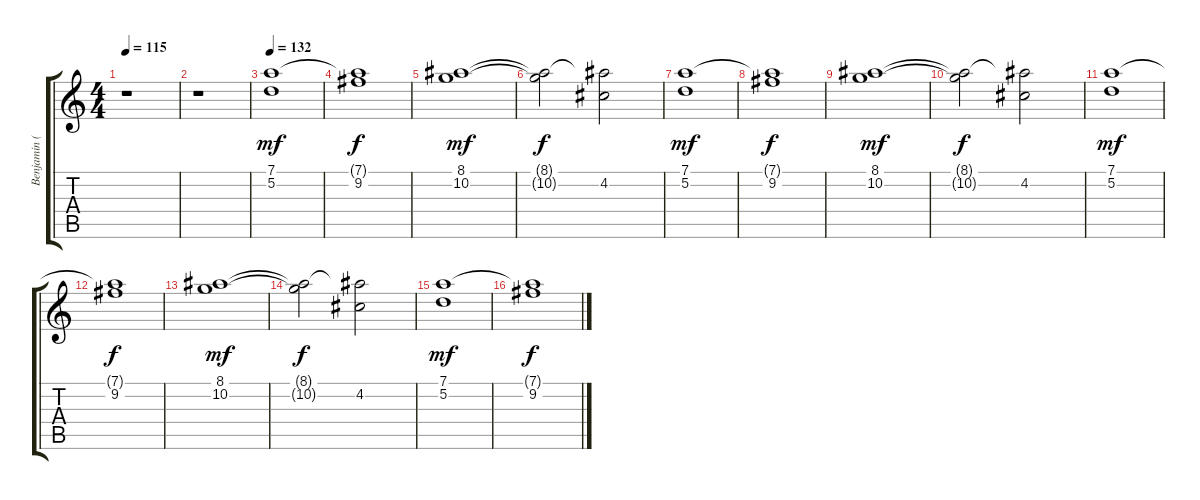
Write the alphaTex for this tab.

\track ("Benjamin (KeybHigh)" "Benjamin (") {instrument churchorgan}
\staff {score tabs}
\tuning (D5 A4 F4 C4 G3 D3) {hide}
\ts (4 4)
\tempo 115
\clef g2
\ks c
r.1{dy f} |
r.1 |
\tempo 132
(7.1 5.2).1{dy mf} |
(7.1{t} 9.2).1{dy f} |
(8.1 10.2).1{dy mf} |
(8.1{t} 10.2{t}).2{dy f} (8.1{t} 4.2).2 |
(7.1 5.2).1{dy mf} |
(7.1{t} 9.2).1{dy f} |
(8.1 10.2).1{dy mf} |
(8.1{t} 10.2{t}).2{dy f} (8.1{t} 4.2).2 |
(7.1 5.2).1{dy mf} |
(7.1{t} 9.2).1{dy f} |
(8.1 10.2).1{dy mf} |
(8.1{t} 10.2{t}).2{dy f} (8.1{t} 4.2).2 |
(7.1 5.2).1{dy mf} |
(7.1{t} 9.2).1{dy f}
